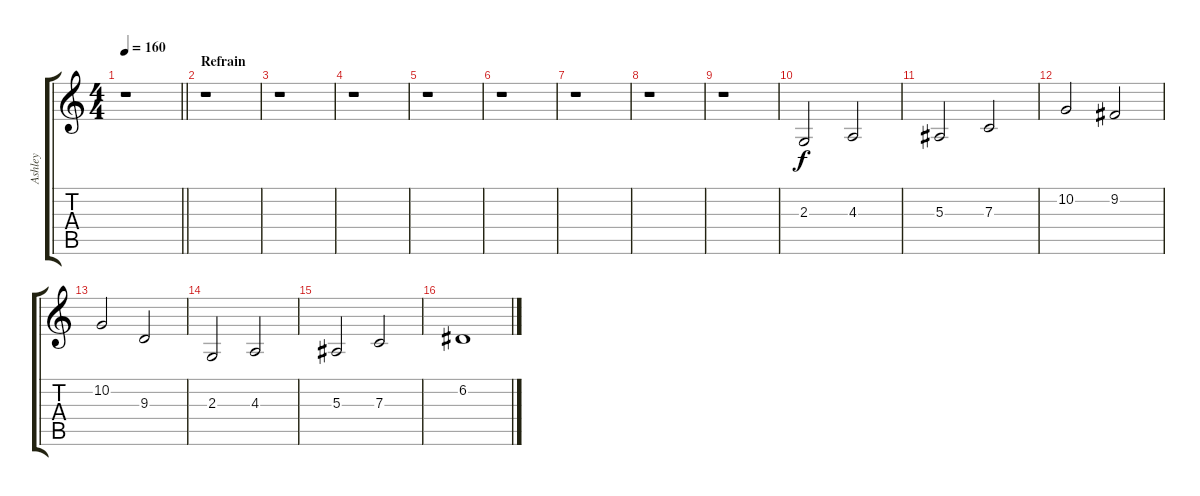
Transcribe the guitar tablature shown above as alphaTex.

\track ("Ashley" "Ashley") {instrument stringensemble1}
\staff {score tabs}
\tuning (D4 A3 F3 C3 G2 D2) {hide}
\ts (4 4)
\tempo 160
\clef g2
\barLineRight lightlight
\ks c
r.1{dy ff} |
\section ("" "Refrain")
r.1 |
r.1 |
r.1 |
r.1 |
r.1 |
r.1 |
r.1 |
r.1 |
2.3.2{dy f volume 16 instrument stringensemble1} 4.3.2 |
5.3.2 7.3.2 |
10.2.2 9.2.2 |
10.2.2 9.3.2 |
2.3.2 4.3.2 |
5.3.2 7.3.2 |
6.2.1
